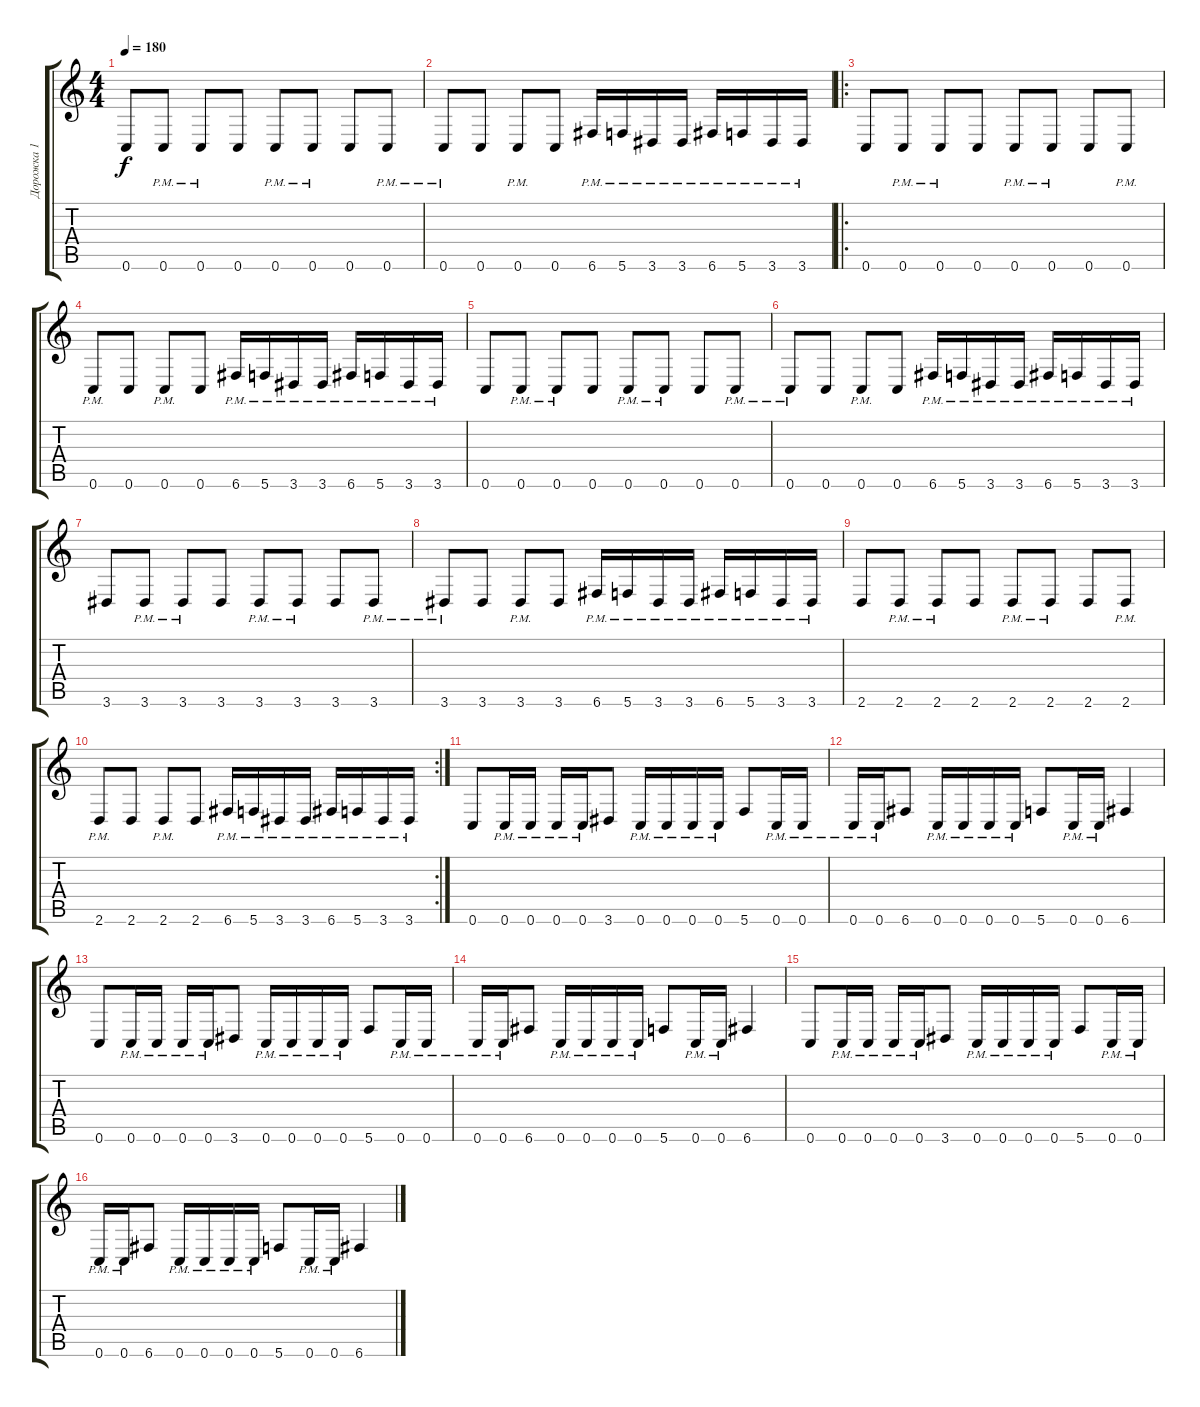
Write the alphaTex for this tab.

\track ("Дорожка 1" "Дорожка 1") {instrument distortionguitar}
\staff {score tabs}
\tuning (D4 A3 F3 C3 G2 C2) {hide}
\ts (4 4)
\tempo 180
\clef g2
\ks c
0.6.8{dy f} 0.6{pm}.8 0.6{pm}.8 0.6.8 0.6{pm}.8 0.6{pm}.8 0.6.8 0.6{pm}.8 |
0.6{pm}.8 0.6.8 0.6{pm}.8 0.6.8 6.6{pm}.16 5.6{pm}.16 3.6{pm}.16 3.6{pm}.16 6.6{pm}.16 5.6{pm}.16 3.6{pm}.16 3.6{pm}.16 |
\ro
0.6.8 0.6{pm}.8 0.6{pm}.8 0.6.8 0.6{pm}.8 0.6{pm}.8 0.6.8 0.6{pm}.8 |
0.6{pm}.8 0.6.8 0.6{pm}.8 0.6.8 6.6{pm}.16 5.6{pm}.16 3.6{pm}.16 3.6{pm}.16 6.6{pm}.16 5.6{pm}.16 3.6{pm}.16 3.6{pm}.16 |
0.6.8 0.6{pm}.8 0.6{pm}.8 0.6.8 0.6{pm}.8 0.6{pm}.8 0.6.8 0.6{pm}.8 |
0.6{pm}.8 0.6.8 0.6{pm}.8 0.6.8 6.6{pm}.16 5.6{pm}.16 3.6{pm}.16 3.6{pm}.16 6.6{pm}.16 5.6{pm}.16 3.6{pm}.16 3.6{pm}.16 |
3.6.8 3.6{pm}.8 3.6{pm}.8 3.6.8 3.6{pm}.8 3.6{pm}.8 3.6.8 3.6{pm}.8 |
3.6{pm}.8 3.6.8 3.6{pm}.8 3.6.8 6.6{pm}.16 5.6{pm}.16 3.6{pm}.16 3.6{pm}.16 6.6{pm}.16 5.6{pm}.16 3.6{pm}.16 3.6{pm}.16 |
2.6.8 2.6{pm}.8 2.6{pm}.8 2.6.8 2.6{pm}.8 2.6{pm}.8 2.6.8 2.6{pm}.8 |
\rc 2
2.6{pm}.8 2.6.8 2.6{pm}.8 2.6.8 6.6{pm}.16 5.6{pm}.16 3.6{pm}.16 3.6{pm}.16 6.6{pm}.16 5.6{pm}.16 3.6{pm}.16 3.6{pm}.16 |
0.6.8 0.6{pm}.16 0.6{pm}.16 0.6{pm}.16 0.6{pm}.16 3.6.8 0.6{pm}.16 0.6{pm}.16 0.6{pm}.16 0.6{pm}.16 5.6.8 0.6{pm}.16 0.6{pm}.16 |
0.6{pm}.16 0.6{pm}.16 6.6.8 0.6{pm}.16 0.6{pm}.16 0.6{pm}.16 0.6{pm}.16 5.6.8 0.6{pm}.16 0.6{pm}.16 6.6.4 |
0.6.8 0.6{pm}.16 0.6{pm}.16 0.6{pm}.16 0.6{pm}.16 3.6.8 0.6{pm}.16 0.6{pm}.16 0.6{pm}.16 0.6{pm}.16 5.6.8 0.6{pm}.16 0.6{pm}.16 |
0.6{pm}.16 0.6{pm}.16 6.6.8 0.6{pm}.16 0.6{pm}.16 0.6{pm}.16 0.6{pm}.16 5.6.8 0.6{pm}.16 0.6{pm}.16 6.6.4 |
0.6.8 0.6{pm}.16 0.6{pm}.16 0.6{pm}.16 0.6{pm}.16 3.6.8 0.6{pm}.16 0.6{pm}.16 0.6{pm}.16 0.6{pm}.16 5.6.8 0.6{pm}.16 0.6{pm}.16 |
0.6{pm}.16 0.6{pm}.16 6.6.8 0.6{pm}.16 0.6{pm}.16 0.6{pm}.16 0.6{pm}.16 5.6.8 0.6{pm}.16 0.6{pm}.16 6.6.4
